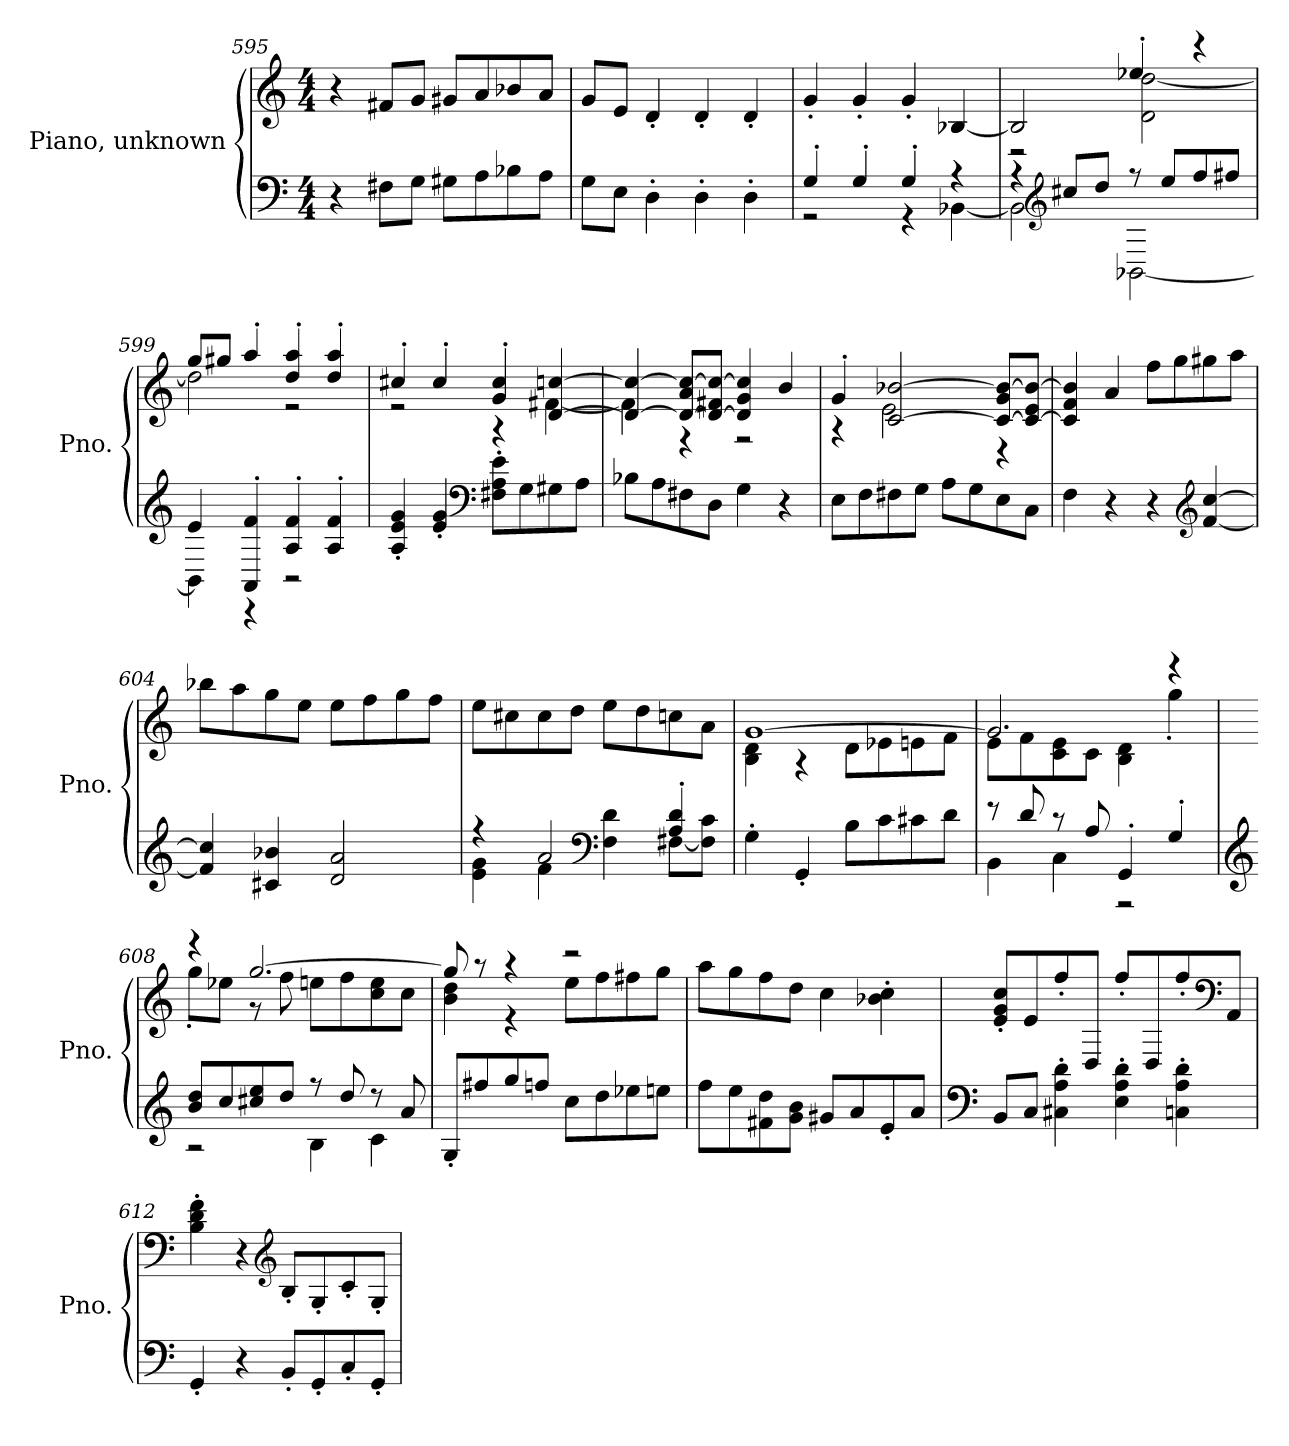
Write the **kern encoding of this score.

**kern	**kern
*part1	*part1
*staff2	*staff1
*I"Piano, unknown	*
*I'Pno.	*
!!LO:LB:g=z
*clefF4	*clefG2
*k[]	*k[]
*M4/4	*M4/4
=595	=595
4r	4r
8F#X\L	8f#X/L
8G\J	8g/J
8G#X\L	8g#X/L
8A\	8a/
8B-X\	8b-X/
8A\J	8a/J
=596	=596
8G\L	8g/L
8E\J	8e/J
4D'\	4d'/
4D'\	4d'/
4D'\	4d'/
=597	=597
*^	*
4G'/	2r	4g'/
4G'/	.	4g'/
4G'/	4r	4g'/
4r	[4BB-X\	[4B-X/
=598	=598	=598
*	*	*^
4r	2BB-\]	2B-/]	2r
*clefG2	*	*	*
8cc#X/L	.	.	.
8dd/J	.	.	.
8r	[2BB-X\	4ee-X'/	2d\ [2dd\
8ee/L	.	.	.
8ff/	.	4r	.
8ff#X/J	.	.	.
=599	=599	=599	=599
4e/	4BB-\]	8gg/L	2dd\]
.	.	8gg#X/J	.
4AA/' 4f/'	4r	4aa'/	.
4A/' 4f/'	2r	4dd/' 4aa/'	2r
4A/' 4f/'	.	4dd/' 4aa/'	.
*v	*v	*	*
!!LO:LB:g=z	!!
=600	=600	=600
4A/' 4e/' 4g/'	4cc#X'/	2r
4e/' 4g/'	4cc#'/	.
*clefF4	*	*
8F#X\' 8A\' 8e\'L	4g/' 4cc#/'	4r
8G\	.	.
8G#X\	[4d/ [4ccn/	[4f#X\
8A\J	.	.
=601	=601	=601
8B-X\L	4d/_ 4cc/_	4f#\]
8A\	.	.
8F#X\	8d/_ 8a/ 8cc/_L	4r
8D\J	8d/_ 8f#X/ 8cc/_J	.
4G\	4d/] 4g/ 4cc/]	2r
4r	4b/	.
=602	=602	=602
8E\L	4g'/	4r
8F\	.	.
8F#X\	[2c/ [2b-X/	2e\
8G\J	.	.
8A\L	.	.
8G\	.	.
8E\	8c/_ 8g/ 8b-/_L	4r
8C\J	8c/_ 8e/ 8b-/_J	.
*	*v	*v
=603	=603
4F\	4c/] 4f/ 4b-/]
4r	4a/
4r	8ff\L
.	8gg\
*clefG2	*
[4f/ [4cc/	8gg#X\
.	8aa\J
!!LO:LB:g=z
=604	=604
4f/] 4cc/]	8bb-X\L
.	8aa\
4c#X/ 4b-X/	8gg\
.	8ee\J
2d/ 2a/	8ee\L
.	8ff\
.	8gg\
.	8ff\J
=605	=605
*^	*
4r	4e\ 4g\	8ee\L
.	.	8cc#X\
2a/	4f\	8cc#\
.	.	8dd\J
*clefF4	*	*
.	4F\ 4d\	8ee\L
.	.	8dd\
4A/' 4d/'	[8F#X\L	8ccn\
.	8F#\] 8c\J	8a\J
*v	*v	*
=606	=606
*	*^
4G'\	[1g	4B\ 4d\
4GG'/	.	4r
8B\L	.	8d\L
8c\	.	8e-X\
8c#X\	.	8en\
8d\J	.	8f\J
=607	=607	=607
*^	*	*
8r	4BB\	2.g/]	8e\L
8d/	.	.	8f\
8r	4C\	.	8c\ 8e\
8A/	.	.	8c\J
4GG'/	2r	.	4B\ 4d\
4G'/	.	4r	4gg'\
!!LO:LB:g=z	!!
=608	=608	=608	=608
*clefG2	*	*	*
8b/ 8dd/L	2r	4r	8gg'\L
8cc/	.	.	8ee-X\J
8cc#X/ 8ee/	.	[2.gg/	8r
8dd/J	.	.	8ff\
8r	4B\	.	8een\L
8dd/	.	.	8ff\
8r	4c\	.	8cc\ 8ee\
8a/	.	.	8cc\J
*v	*v	*	*
=609	=609	=609
8G'/L	8gg/]	4b\ 4dd\
8ff#X/	8r	.
8gg/	4r	4r
8ffn/J	.	.
8cc\L	2r	8ee\L
8dd\	.	8ff\
8ee-X\	.	8ff#X\
8een\J	.	8gg\J
*	*v	*v
=610	=610
8ff\L	8aa\L
8ee\	8gg\
8f#X\ 8dd\	8ff\
8g\ 8b\J	8dd\J
8g#X/L	4cc\
8a/	.
8e'/	4b-X\' 4cc\'
8a/J	.
!!LO:PB:g=z
=611	=611
*clefF4	*
8BB/L	8e/' 8g/' 8cc/'L
8C/J	8e/
4C#X\' 4A\' 4d\'	8ff'/
.	8D/J
4E\' 4A\' 4d\'	8ff'/L
.	8D/
4Cn\' 4A\' 4d\'	8ff'/
*	*clefF4
.	8AA/J
=612	=612
4GG'/	4B\' 4d\' 4f\'
4r	4r
*	*clefG2
8BB'/L	8B'/L
8GG'/	8G'/
8C'/	8c'/
8GG'/J	8G'/J
=	=
*-	*-
